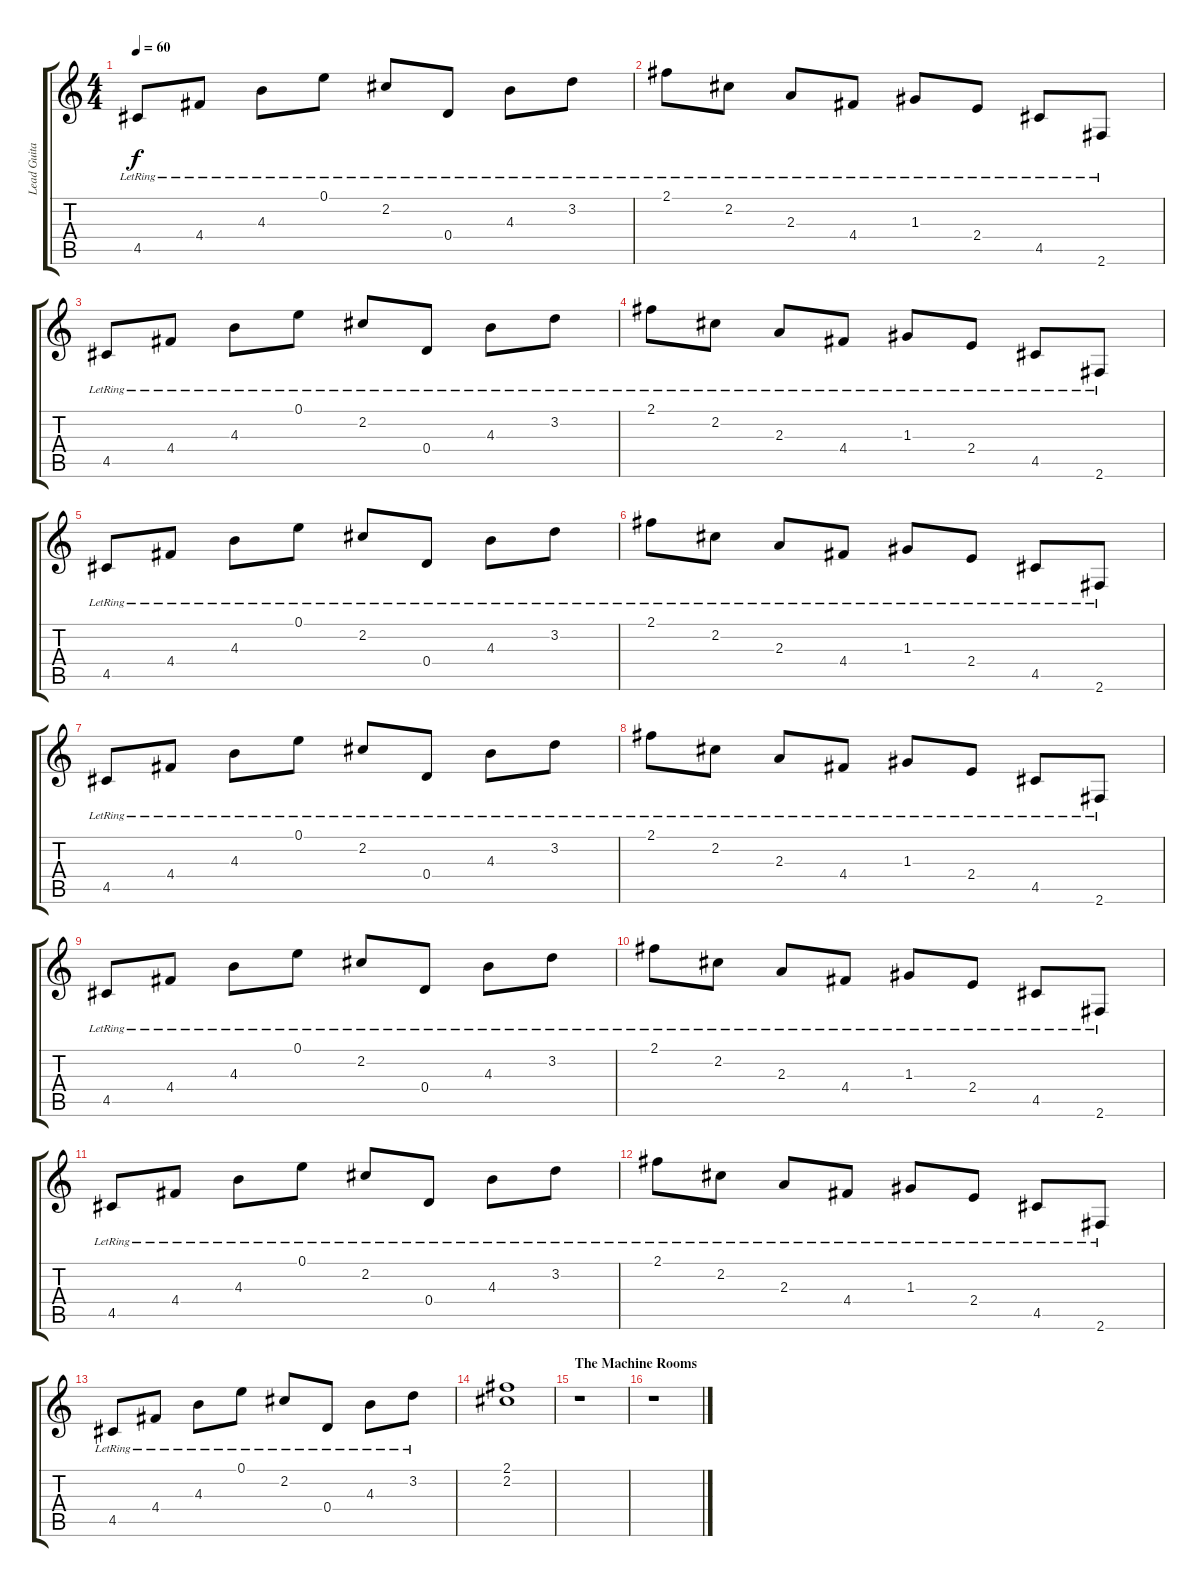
\track ("Lead Guitar" "Lead Guita") {instrument acousticguitarnylon}
\staff {score tabs}
\tuning (E4 B3 G3 D3 A2 E2) {hide}
\ts (4 4)
\tempo 60
\clef g2
\ks c
4.5{lr}.8{dy f} 4.4{lr}.8 4.3{lr}.8 0.1{lr}.8 2.2{lr}.8 0.4{lr}.8 4.3{lr}.8 3.2{lr}.8 |
2.1{lr}.8 2.2{lr}.8 2.3{lr}.8 4.4{lr}.8 1.3{lr}.8 2.4{lr}.8 4.5{lr}.8 2.6{lr}.8 |
4.5{lr}.8 4.4{lr}.8 4.3{lr}.8 0.1{lr}.8 2.2{lr}.8 0.4{lr}.8 4.3{lr}.8 3.2{lr}.8 |
2.1{lr}.8 2.2{lr}.8 2.3{lr}.8 4.4{lr}.8 1.3{lr}.8 2.4{lr}.8 4.5{lr}.8 2.6{lr}.8 |
4.5{lr}.8 4.4{lr}.8 4.3{lr}.8 0.1{lr}.8 2.2{lr}.8 0.4{lr}.8 4.3{lr}.8 3.2{lr}.8 |
2.1{lr}.8 2.2{lr}.8 2.3{lr}.8 4.4{lr}.8 1.3{lr}.8 2.4{lr}.8 4.5{lr}.8 2.6{lr}.8 |
4.5{lr}.8 4.4{lr}.8 4.3{lr}.8 0.1{lr}.8 2.2{lr}.8 0.4{lr}.8 4.3{lr}.8 3.2{lr}.8 |
2.1{lr}.8 2.2{lr}.8 2.3{lr}.8 4.4{lr}.8 1.3{lr}.8 2.4{lr}.8 4.5{lr}.8 2.6{lr}.8 |
4.5{lr}.8 4.4{lr}.8 4.3{lr}.8 0.1{lr}.8 2.2{lr}.8 0.4{lr}.8 4.3{lr}.8 3.2{lr}.8 |
2.1{lr}.8 2.2{lr}.8 2.3{lr}.8 4.4{lr}.8 1.3{lr}.8 2.4{lr}.8 4.5{lr}.8 2.6{lr}.8 |
4.5{lr}.8 4.4{lr}.8 4.3{lr}.8 0.1{lr}.8 2.2{lr}.8 0.4{lr}.8 4.3{lr}.8 3.2{lr}.8 |
2.1{lr}.8 2.2{lr}.8 2.3{lr}.8 4.4{lr}.8 1.3{lr}.8 2.4{lr}.8 4.5{lr}.8 2.6{lr}.8 |
4.5{lr}.8 4.4{lr}.8 4.3{lr}.8 0.1{lr}.8 2.2{lr}.8 0.4{lr}.8 4.3{lr}.8 3.2{lr}.8 |
(2.1 2.2).1 |
\section ("" "The Machine Rooms")
r.1 |
r.1
